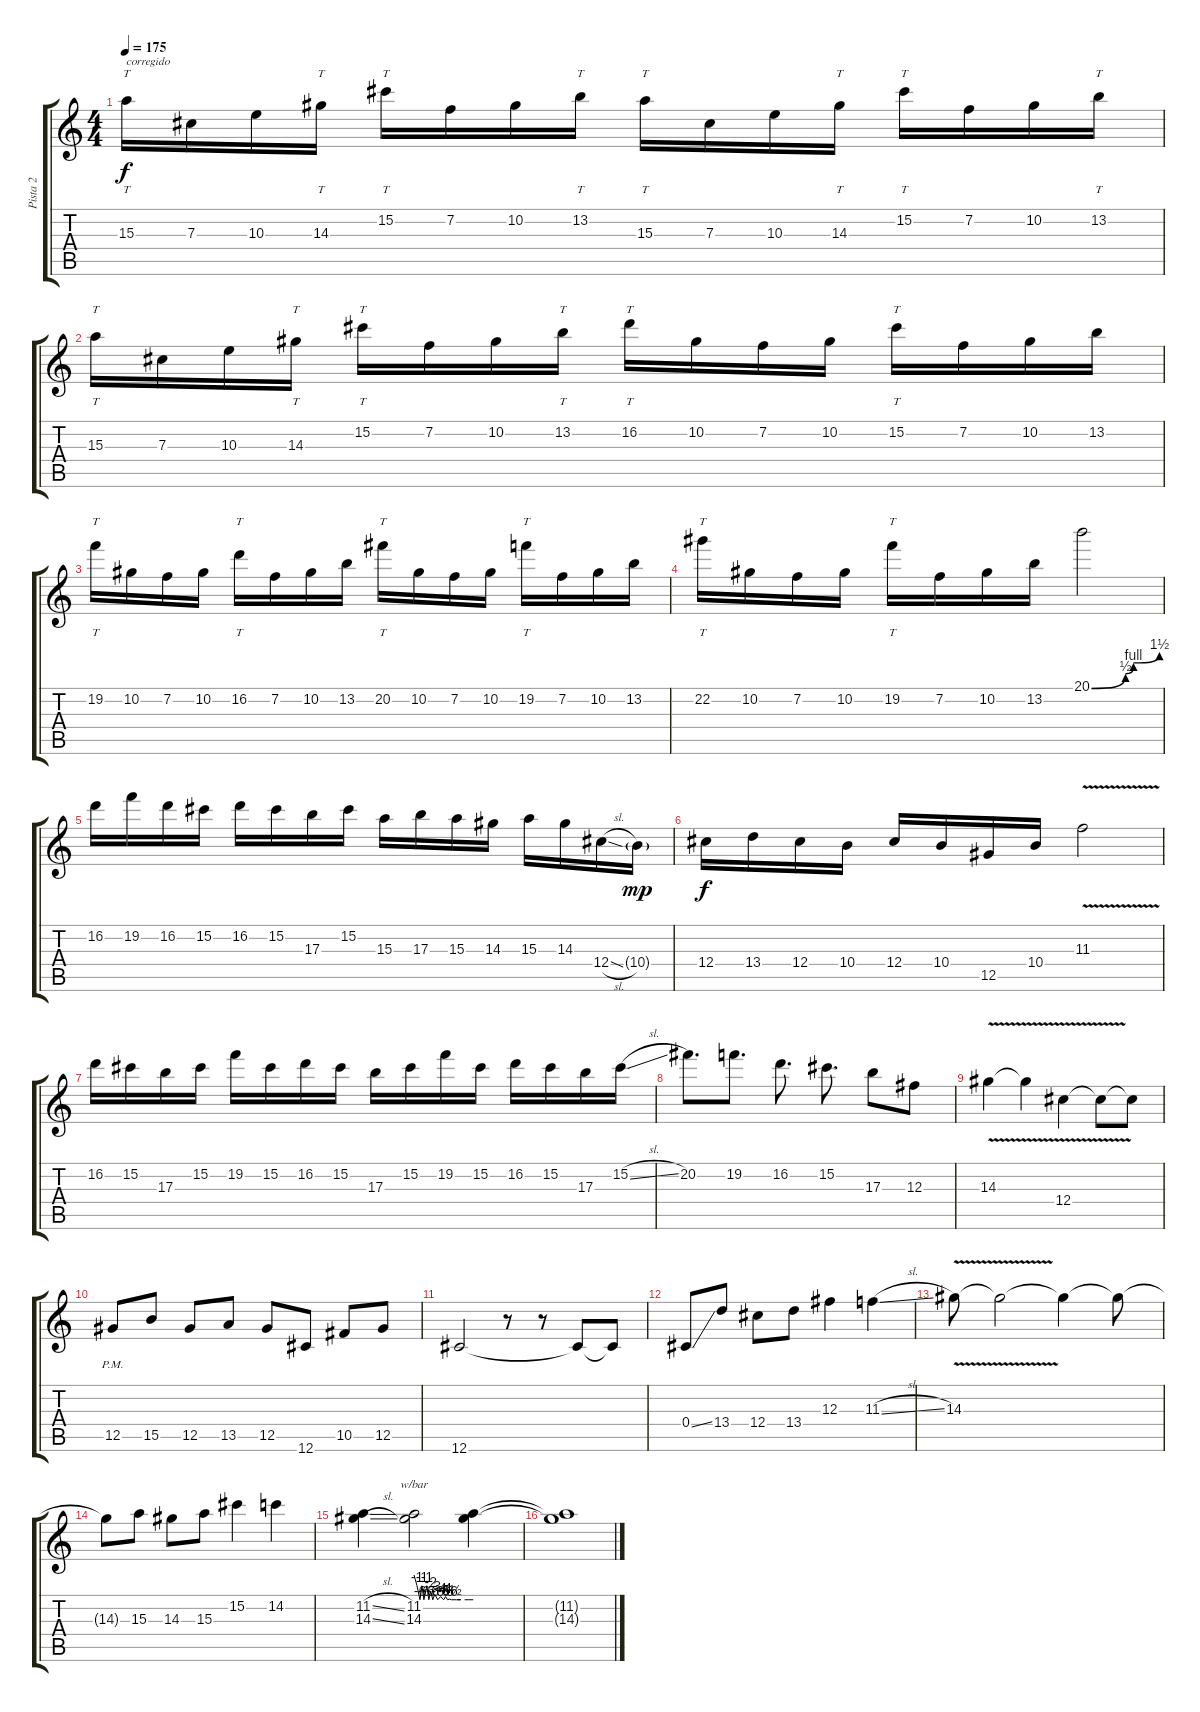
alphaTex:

\track ("Pista 2" "Pista 2") {instrument distortionguitar}
\staff {score tabs}
\tuning (Eb4 Bb3 Gb3 Db3 Ab2 Db2) {hide}
\ts (4 4)
\tempo 175
\clef g2
\ks c
15.3.16{tt txt "corregido" dy f} 7.3.16 10.3.16 14.3.16{tt} 15.2.16{tt} 7.2.16 10.2.16 13.2.16{tt} 15.3.16{tt} 7.3.16 10.3.16 14.3.16{tt} 15.2.16{tt} 7.2.16 10.2.16 13.2.16{tt} |
15.3.16{tt} 7.3.16 10.3.16 14.3.16{tt} 15.2.16{tt} 7.2.16 10.2.16 13.2.16{tt} 16.2.16{tt} 10.2.16 7.2.16 10.2.16 15.2.16{tt} 7.2.16 10.2.16 13.2.16 |
19.2.16{tt} 10.2.16 7.2.16 10.2.16 16.2.16{tt} 7.2.16 10.2.16 13.2.16 20.2.16{tt} 10.2.16 7.2.16 10.2.16 19.2.16{tt} 7.2.16 10.2.16 13.2.16 |
22.2.16{tt} 10.2.16 7.2.16 10.2.16 19.2.16{tt} 7.2.16 10.2.16 13.2.16 20.1{be (custom 0 0 30 2 37 4 60 6)}.2 |
16.2.16 19.2.16 16.2.16 15.2.16 16.2.16 15.2.16 17.3.16 15.2.16 15.3.16 17.3.16 15.3.16 14.3.16 15.3.16 14.3.16 12.4{sl}.16 10.4{g}.16{dy mp} |
12.4.16{dy f} 13.4.16 12.4.16 10.4.16 12.4.16 10.4.16 12.5.16 10.4.16 11.3{v}.2 |
16.2.16 15.2.16 17.3.16 15.2.16 19.2.16 15.2.16 16.2.16 15.2.16 17.3.16 15.2.16 19.2.16 15.2.16 16.2.16 15.2.16 17.3.16 15.2{sl}.16 |
20.2.8{d} 19.2.8{d} 16.2.8{d} 15.2.8{d} 17.3.8 12.3.8 |
14.3{v}.4 14.3{t}.4 12.4{v}.4 12.4{t}.8 12.4{t}.8 |
12.5{pm}.8 15.5.8 12.5.8 13.5.8 12.5.8 12.6.8 10.5.8 12.5.8 |
12.6.2 r.8 r.8 12.6{t}.8 12.6{t}.8 |
0.4{ss}.8 13.4.8 12.4.8 13.4.8 12.3.4 11.3{sl}.4 |
14.3{v}.8 14.3{t}.2 14.3{t}.4 14.3{t}.8 |
14.3{t}.8 15.3.8 14.3.8 15.3.8 15.2.4 14.2.4 |
(11.2{sl} 14.3{sl}).4{volume 16 instrument overdrivenguitar} (11.2 14.3).2{tbe (custom default 0 0 3 -4 6 -24 8 -4 10 -24 13 -4 15 -24 17 -8 19 -24 21 -12 24 -24 27 -16 30 -24 32 -16 34 -24 36 -22 38 -24 43 -24 47 -24 55 -24 60 -24) volume 16 instrument overdrivenguitar} (11.2{t} 14.3{t}).4 |
(11.2{t} 14.3{t}).1
